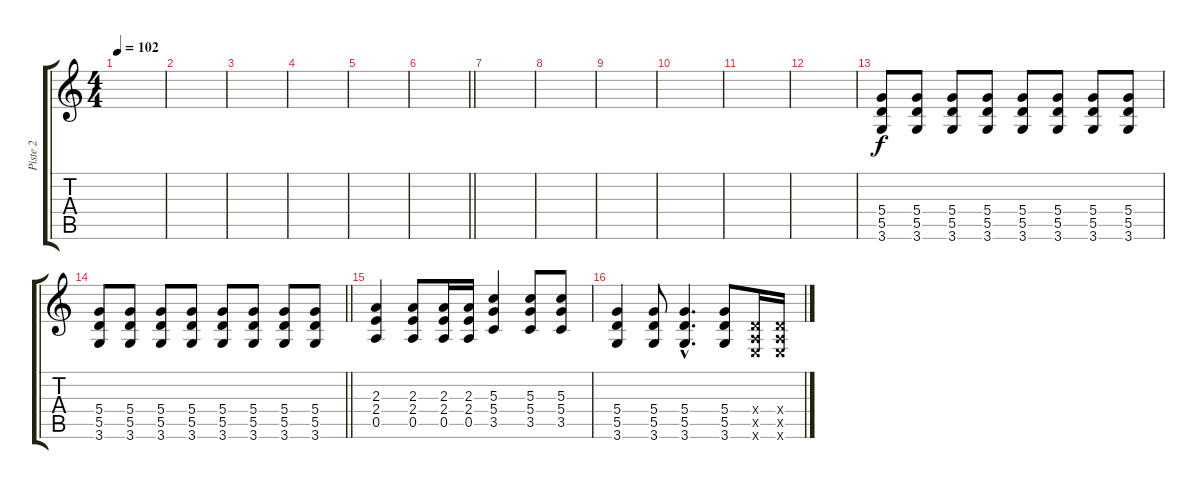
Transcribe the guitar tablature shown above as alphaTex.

\track ("Piste 2" "Piste 2") {instrument overdrivenguitar}
\staff {score tabs}
\tuning (E4 B3 G3 D3 A2 E2) {hide}
\ts (4 4)
\tempo 102
\clef g2
\ks c
|
|
|
|
|
\barLineRight lightlight
|
|
|
|
|
|
|
(5.4 5.5 3.6).8 (5.4 5.5 3.6).8 (5.4 5.5 3.6).8 (5.4 5.5 3.6).8 (5.4 5.5 3.6).8 (5.4 5.5 3.6).8 (5.4 5.5 3.6).8 (5.4 5.5 3.6).8 |
\barLineRight lightlight
(5.4 5.5 3.6).8 (5.4 5.5 3.6).8 (5.4 5.5 3.6).8 (5.4 5.5 3.6).8 (5.4 5.5 3.6).8 (5.4 5.5 3.6).8 (5.4 5.5 3.6).8 (5.4 5.5 3.6).8 |
(2.3 2.4 0.5).4 (2.3 2.4 0.5).8 (2.3 2.4 0.5).16 (2.3 2.4 0.5).16 (5.3 5.4 3.5).4 (5.3 5.4 3.5).8 (5.3 5.4 3.5).8 |
(5.4 5.5 3.6).4 (5.4 5.5 3.6).8 (5.4{hac} 5.5{hac} 3.6{hac}).4{d} (5.4 5.5 3.6).8 (0.4{x} 0.5{x} 0.6{x}).16 (0.4{x} 0.5{x} 0.6{x}).16
